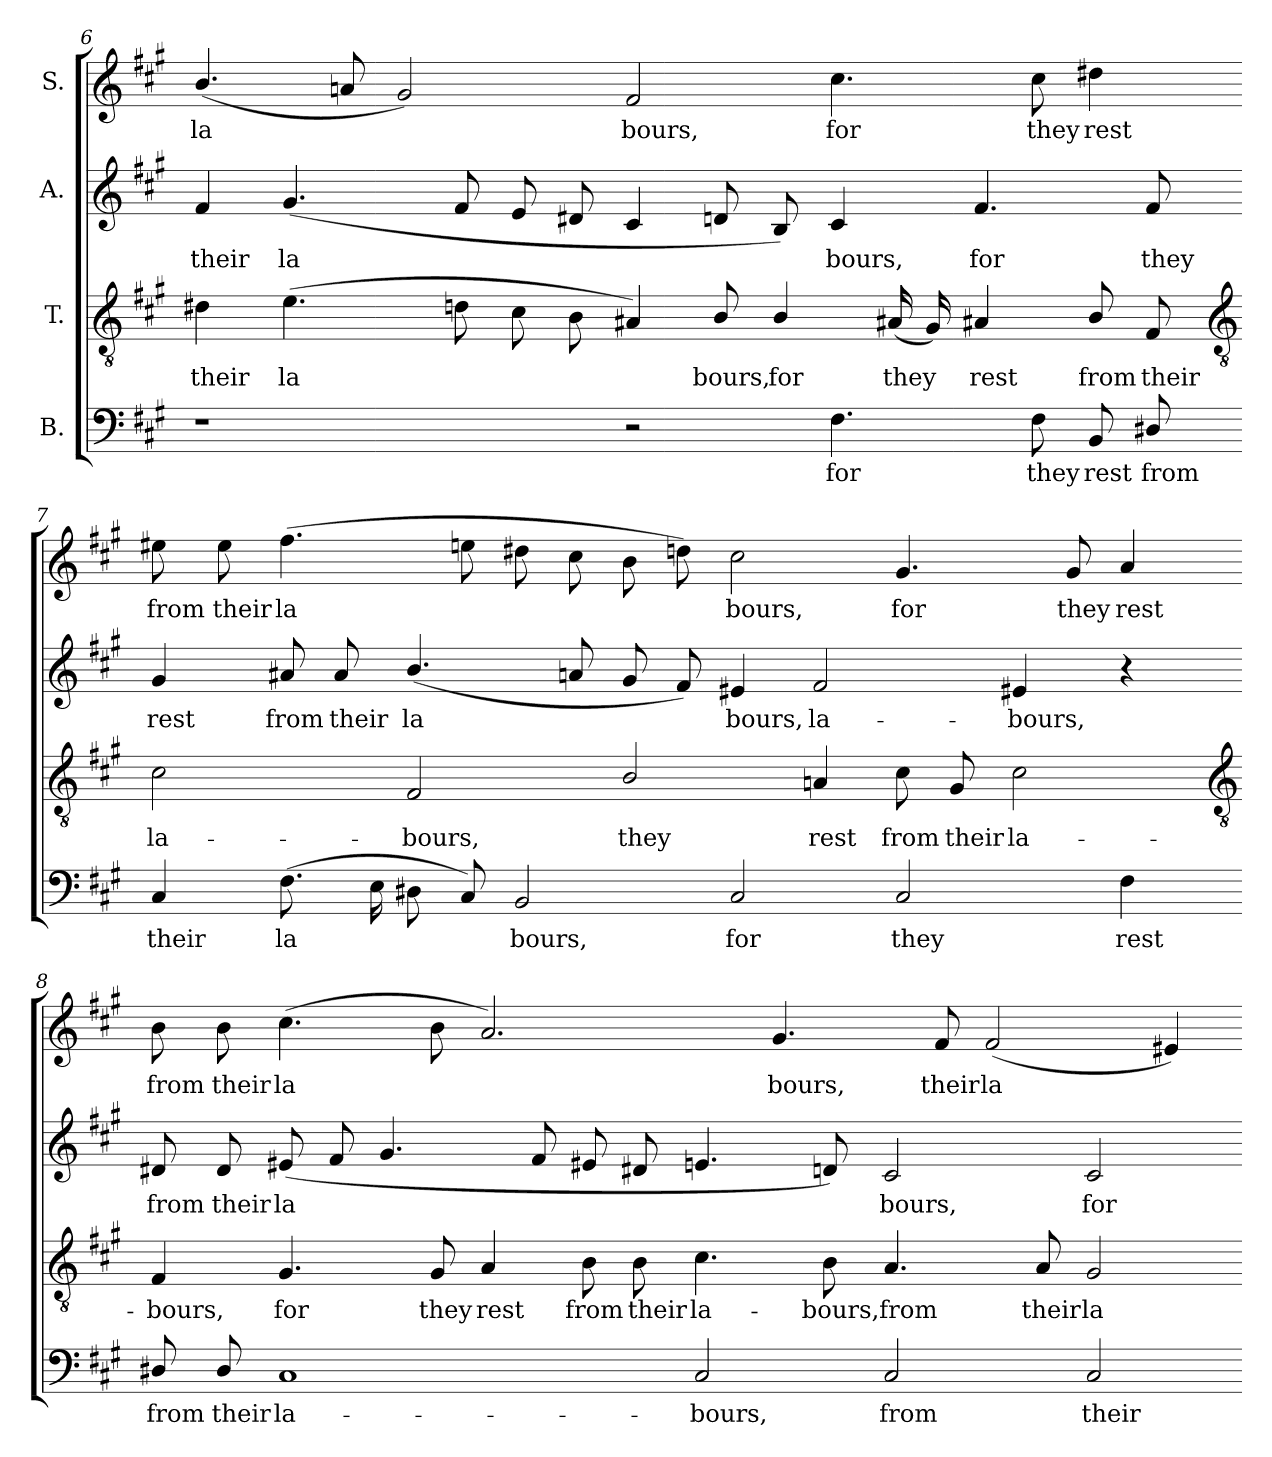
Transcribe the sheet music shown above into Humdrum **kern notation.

**kern	**text	**kern	**text	**kern	**text	**kern	**text
*part4	*part4	*part3	*part3	*part2	*part2	*part1	*part1
*staff4	*staff4	*staff3	*staff3	*staff2	*staff2	*staff1	*staff1
*I"B.	*	*I"T.	*	*I"A.	*	*I"S.	*
!!LO:LB:g=z
*clefF4	*	*clefGv2	*	*clefG2	*	*clefG2	*
*k[f#c#g#]	*	*k[f#c#g#]	*	*k[f#c#g#]	*	*k[f#c#g#]	*
*A:	*	*A:	*	*A:	*	*A:	*
=6	=6	=6	=6	=6	=6	=6	=6
!	!	!	!LO:LY:b	!	!LO:LY:b	!	!LO:LY:b
1r	.	4d#X	their	4f#	their	(<4.b/	la
!	!	!	!LO:LY:b	!	!LO:LY:b	!	!
.	.	(>4.e	la	(<4.g#	la	.	.
.	.	.	.	.	.	8an	.
.	.	.	.	.	.	2g#)	.
.	.	8dn	.	8f#	.	.	.
.	.	8c#	.	8e	.	.	.
.	.	8B	.	8d#X	.	.	.
!	!	!	!	!	!	!	!LO:LY:b
2r	.	4A#X)	.	4c#	.	2f#	bours,
!	!	!	!LO:LY:b	!	!	!	!
.	.	8B/	bours,	8dn	.	.	.
!	!	!	!LO:LY:b	!	!	!	!
.	.	4B/	for	8B)	.	.	.
!	!LO:LY:b	!	!	!	!LO:LY:b	!	!LO:LY:b
4.F#	for	.	.	4c#	bours,	4.cc#	for
!	!	!	!LO:LY:b	!	!	!	!
.	.	(<16A#X/	they	.	.	.	.
.	.	16G#/)	.	.	.	.	.
!	!	!	!LO:LY:b	!	!LO:LY:b	!	!
.	.	4A#X/	rest	4.f#	for	.	.
!	!LO:LY:b	!	!	!	!	!	!LO:LY:b
8F#	they	.	.	.	.	8cc#	they
!	!LO:LY:b	!	!LO:LY:b	!	!	!	!LO:LY:b
8BB	rest	8B/	from	.	.	4dd#X	rest
!	!LO:LY:b	!	!LO:LY:b	!	!LO:LY:b	!	!
8D#X/	from	8F#	their	8f#	they	.	.
!!LO:LB:g=z
=7-	=7-	=7-	=7-	=7-	=7-	=7-	=7-
*	*	*clefGv2	*	*	*	*	*
!	!LO:LY:b	!	!LO:LY:b	!	!LO:LY:b	!	!LO:LY:b
4C#	their	2c#	la-	4g#	rest	8ee#X	from
!	!	!	!	!	!	!	!LO:LY:b
.	.	.	.	.	.	8ee#	their
!	!LO:LY:b	!	!	!	!LO:LY:b	!	!LO:LY:b
(>8.F#	la	.	.	8a#X	from	(>4.ff#	la
!	!	!	!	!	!LO:LY:b	!	!
.	.	.	.	8a#	their	.	.
16E	.	.	.	.	.	.	.
!	!	!	!LO:LY:b	!	!LO:LY:b	!	!
8D#X	.	2F#	-bours,	(<4.b/	la	.	.
8C#)	.	.	.	.	.	8een	.
!	!LO:LY:b	!	!	!	!	!	!
2BB	bours,	.	.	.	.	8dd#X	.
.	.	.	.	8an	.	8cc#	.
!	!	!	!LO:LY:b	!	!	!	!
.	.	2B/	they	8g#	.	8b	.
.	.	.	.	8f#)	.	8ddn)	.
!	!LO:LY:b	!	!	!	!LO:LY:b	!	!LO:LY:b
2C#	for	.	.	4e#X	bours,	2cc#	bours,
!	!	!	!LO:LY:b	!	!LO:LY:b	!	!
.	.	4An	rest	2f#	la-	.	.
!	!LO:LY:b	!	!LO:LY:b	!	!	!	!LO:LY:b
2C#	they	8c#	from	.	.	4.g#	for
!	!	!	!LO:LY:b	!	!	!	!
.	.	8G#	their	.	.	.	.
!	!	!	!LO:LY:b	!	!LO:LY:b	!	!
.	.	2c#	la-	4e#X	-bours,	.	.
!	!	!	!	!	!	!	!LO:LY:b
.	.	.	.	.	.	8g#	they
!	!LO:LY:b	!	!	!	!	!	!LO:LY:b
4F#	rest	.	.	4r	.	4a	rest
!!LO:LB:g=z
=8-	=8-	=8-	=8-	=8-	=8-	=8-	=8-
*	*	*clefGv2	*	*	*	*	*
!	!LO:LY:b	!	!LO:LY:b	!	!LO:LY:b	!	!LO:LY:b
8D#X/	from	4F#	-bours,	8d#X	from	8b	from
!	!LO:LY:b	!	!	!	!LO:LY:b	!	!LO:LY:b
8D#/	their	.	.	8d#	their	8b	their
!	!LO:LY:b	!	!LO:LY:b	!	!LO:LY:b	!	!LO:LY:b
1C#	la-	4.G#	for	(<8e#X	la	(>4.cc#	la
.	.	.	.	8f#	.	.	.
.	.	.	.	4.g#	.	.	.
!	!	!	!LO:LY:b	!	!	!	!
.	.	8G#	they	.	.	8b	.
!	!	!	!LO:LY:b	!	!	!	!
.	.	4A	rest	.	.	2.a)	.
.	.	.	.	8f#	.	.	.
!	!	!	!LO:LY:b	!	!	!	!
.	.	8B	from	8e#X	.	.	.
!	!	!	!LO:LY:b	!	!	!	!
.	.	8B	their	8d#X	.	.	.
!	!LO:LY:b	!	!LO:LY:b	!	!	!	!
2C#	-bours,	4.c#	la-	4.en	.	.	.
!	!	!	!	!	!	!	!LO:LY:b
.	.	.	.	.	.	4.g#	bours,
!	!	!	!LO:LY:b	!	!	!	!
.	.	8B	-bours,	8dn)	.	.	.
!	!LO:LY:b	!	!LO:LY:b	!	!LO:LY:b	!	!
2C#	from	4.A	from	2c#	bours,	.	.
!	!	!	!	!	!	!	!LO:LY:b
.	.	.	.	.	.	8f#	their
!	!	!	!	!	!	!	!LO:LY:b
.	.	.	.	.	.	(<2f#	la
!	!	!	!LO:LY:b	!	!	!	!
.	.	8A	their	.	.	.	.
!	!LO:LY:b	!	!LO:LY:b	!	!LO:LY:b	!	!
2C#	their	2G#	la-	2c#	for	.	.
.	.	.	.	.	.	4e#X)	.
=-	=-	=-	=-	=-	=-	=-	=-
*-	*-	*-	*-	*-	*-	*-	*-
